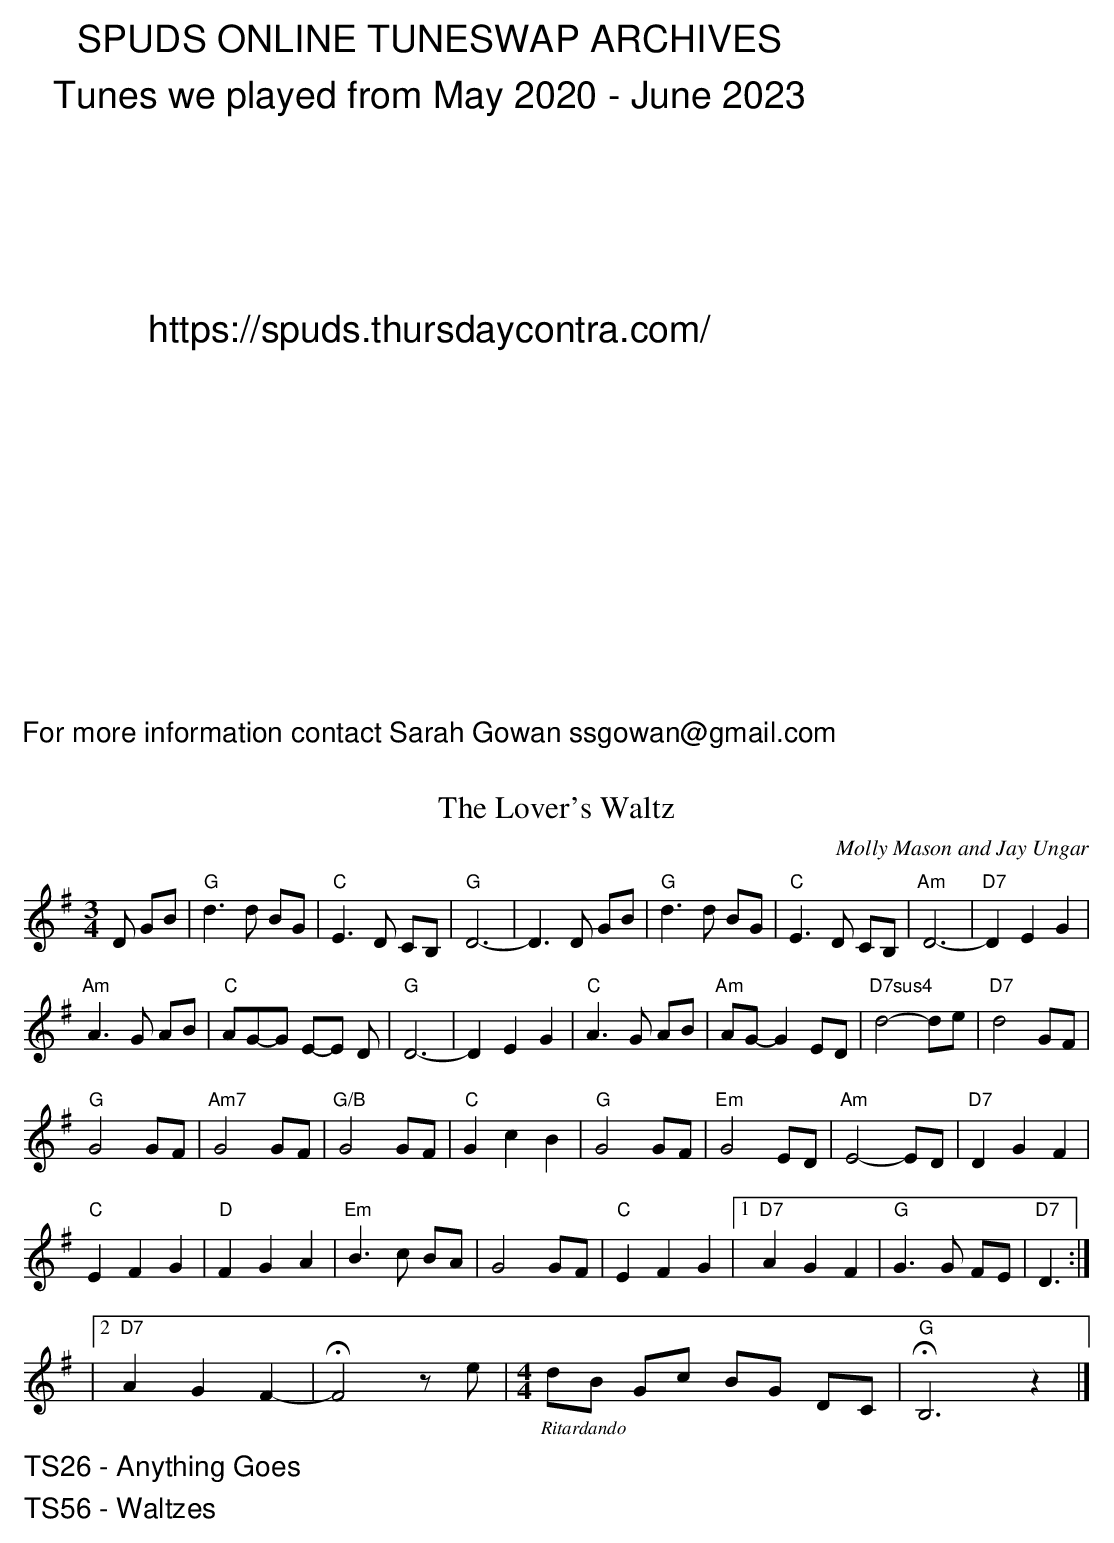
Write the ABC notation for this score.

X:1
T:Lover's Waltz, The
C:Molly Mason and Jay Ungar
M:3/4
L:1/8
K:G
D GB|\
"G"d3 d BG | "C"E3 D CB, | "G"D6- | D3 D GB|\
"G"d3 d BG | "C"E3 D CB, | "Am"D6- | "D7"D2  E2G2|
"Am"A3 G AB | "C"AG-G E-E D | "G"D6- | D2 E2G2|\
"C"A3 G AB | "Am"AG-G2 ED | "D7sus4"d4- de |"D7" d4 GF |
"G"G4 GF | "Am7"G4 GF | "G/B"G4 GF | "C"G2 c2B2|\
"G"G4 GF | "Em"G4 ED | "Am"E4- ED |"D7"D2 G2F2 |
"C"E2 F2G2 | "D"F2 G2 A2 | "Em"B3 c BA | G4 GF|\
"C"E2 F2 G2 |1 "D7"A2 G2 F2 | "G"G3G FE|"D7"D3:|
|2"D7"A2G2F2-|!fermata!F4 ze|\
M:4/4
"_Ritardando"dB Gc BG DC|"G"!fermata!B,6z2|]
